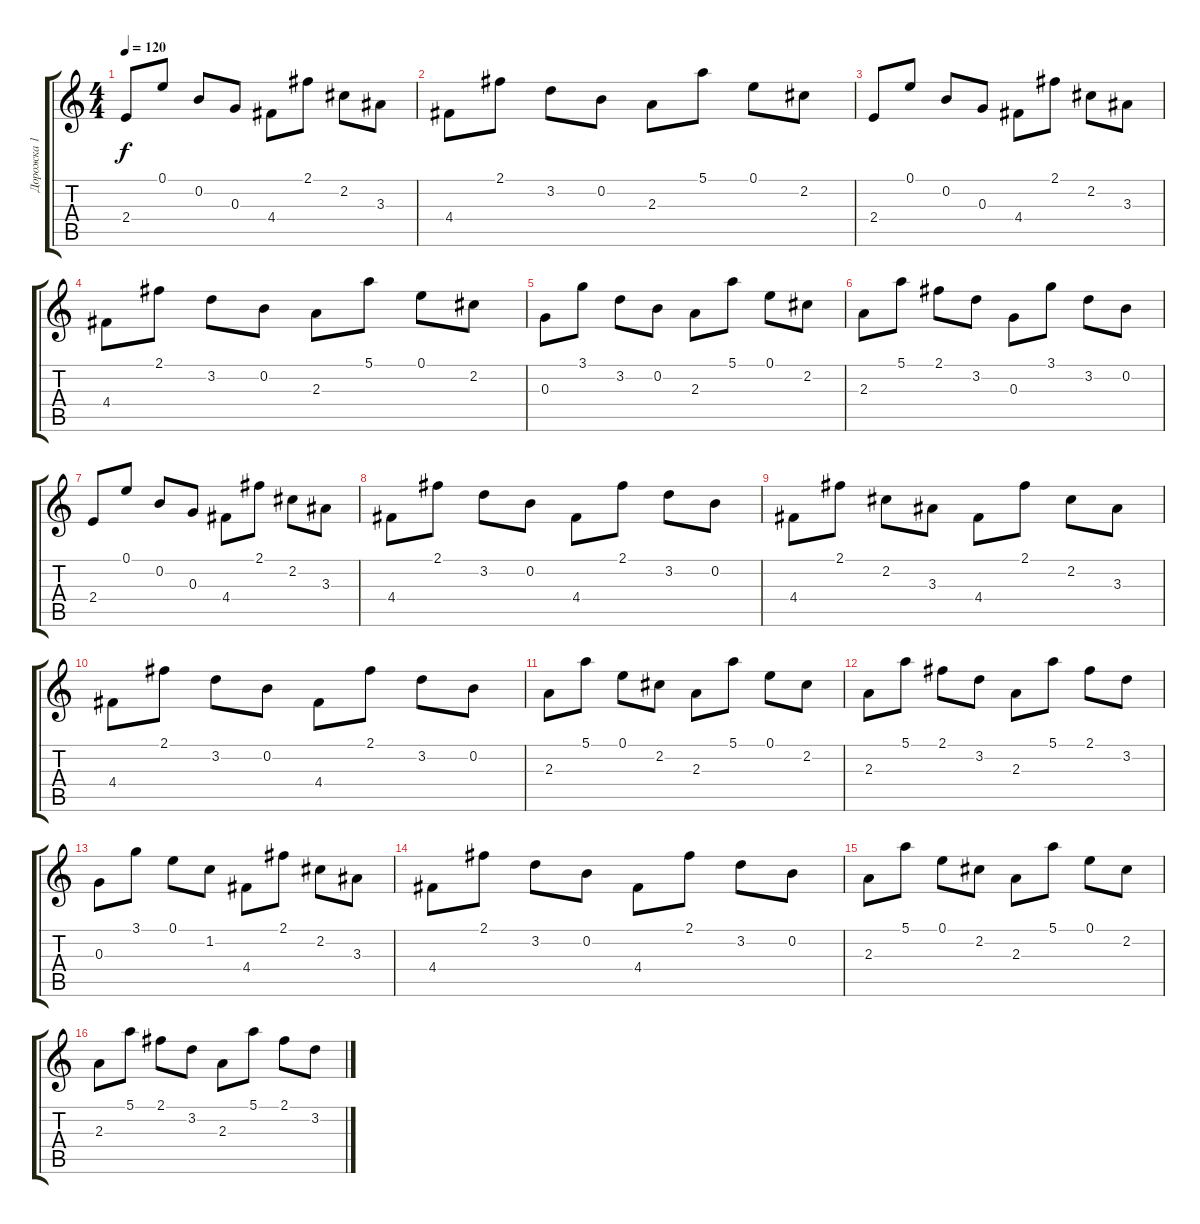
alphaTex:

\track ("Дорожка 1" "Дорожка 1") {instrument distortionguitar}
\staff {score tabs}
\tuning (E4 B3 G3 D3 A2 E2) {hide}
\ts (4 4)
\tempo 120
\clef g2
\ks c
2.4.8{dy f} 0.1.8 0.2.8 0.3.8 4.4.8 2.1.8 2.2.8 3.3.8 |
4.4.8 2.1.8 3.2.8 0.2.8 2.3.8 5.1.8 0.1.8 2.2.8 |
2.4.8 0.1.8 0.2.8 0.3.8 4.4.8 2.1.8 2.2.8 3.3.8 |
4.4.8 2.1.8 3.2.8 0.2.8 2.3.8 5.1.8 0.1.8 2.2.8 |
0.3.8 3.1.8 3.2.8 0.2.8 2.3.8 5.1.8 0.1.8 2.2.8 |
2.3.8 5.1.8 2.1.8 3.2.8 0.3.8 3.1.8 3.2.8 0.2.8 |
2.4.8 0.1.8 0.2.8 0.3.8 4.4.8 2.1.8 2.2.8 3.3.8 |
4.4.8 2.1.8 3.2.8 0.2.8 4.4.8 2.1.8 3.2.8 0.2.8 |
4.4.8 2.1.8 2.2.8 3.3.8 4.4.8 2.1.8 2.2.8 3.3.8 |
4.4.8 2.1.8 3.2.8 0.2.8 4.4.8 2.1.8 3.2.8 0.2.8 |
2.3.8 5.1.8 0.1.8 2.2.8 2.3.8 5.1.8 0.1.8 2.2.8 |
2.3.8 5.1.8 2.1.8 3.2.8 2.3.8 5.1.8 2.1.8 3.2.8 |
0.3.8 3.1.8 0.1.8 1.2.8 4.4.8 2.1.8 2.2.8 3.3.8 |
4.4.8 2.1.8 3.2.8 0.2.8 4.4.8 2.1.8 3.2.8 0.2.8 |
2.3.8 5.1.8 0.1.8 2.2.8 2.3.8 5.1.8 0.1.8 2.2.8 |
2.3.8 5.1.8 2.1.8 3.2.8 2.3.8 5.1.8 2.1.8 3.2.8
